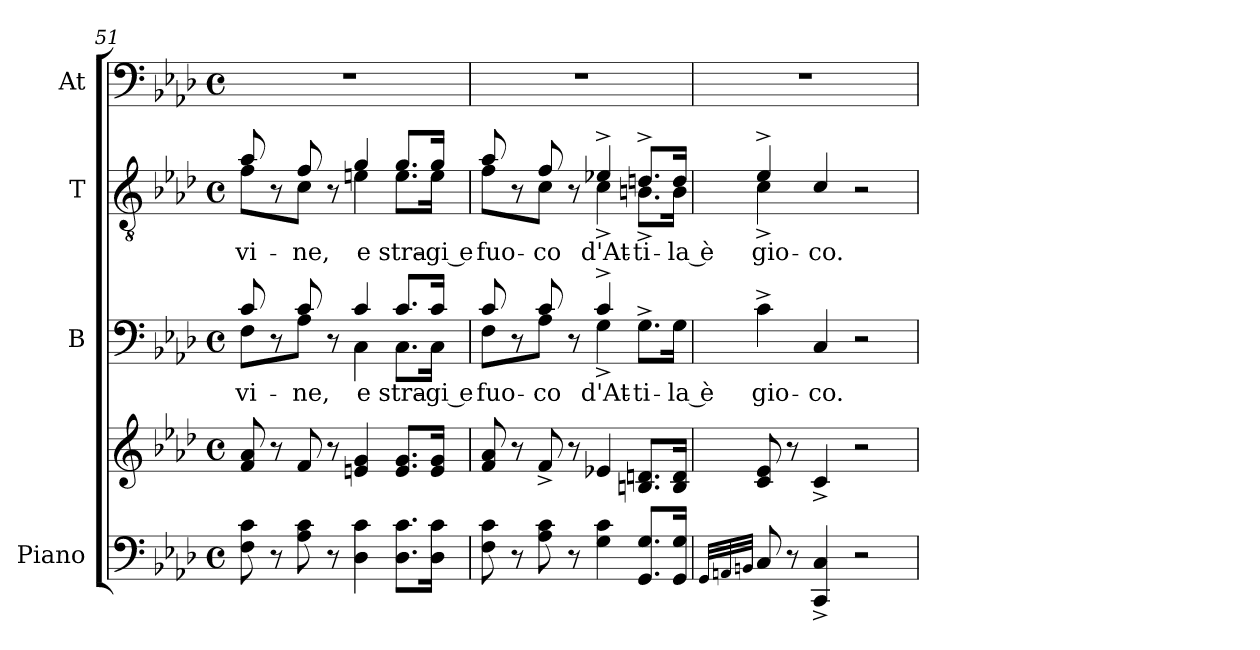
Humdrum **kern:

**kern	**kern	**kern	**text	**kern	**text	**kern
*part4	*part4	*part3	*part3	*part2	*part2	*part1
*staff5	*staff4	*staff3	*staff3	*staff2	*staff2	*staff1
*I"Piano	*	*I"B	*	*I"T	*	*I"At
*I'Pno	*	*I'B	*	*I'T	*	*I'At
!!LO:PB:g=z
*clefF4	*clefG2	*clefF4	*	*clefGv2	*	*clefF4
*k[b-e-a-d-]	*k[b-e-a-d-]	*k[b-e-a-d-]	*	*k[b-e-a-d-]	*	*k[b-e-a-d-]
*M4/4	*M4/4	*M4/4	*	*M4/4	*	*M4/4
*met(c)	*met(c)	*met(c)	*	*met(c)	*	*met(c)
=51	=51	=51	=51	=51	=51	=51
*	*	*^	*	*	*	*
!	!	!	!	!LO:LY:b	!	!LO:LY:b	!
*	*	*	*	*	*^	*	*
8F\ 8c\	8f/ 8a-/	8c!/	8F\L	-vi-	8a-/	8f!\L	-vi-	1r
8r	8r	8r	8ryy	.	8r	8ryy	.	.
!	!	!	!	!LO:LY:b	!	!	!LO:LY:b	!
8A-\ 8c\	8f/	8c!/	8A-\J	-ne,	8f/	8c!\J	-ne,	.
8r	8r	8r	8ryy	.	8r	8ryy	.	.
!	!	!	!	!LO:LY:b	!	!	!LO:LY:b	!
4D-\ 4c\	4en/ 4g/	4c!/	4C\	e	4g/	4en!\	e	.
!	!	!	!	!LO:LY:b	!	!	!LO:LY:b	!
8.D-\ 8.c\L	8.e/ 8.g/L	8.c!/L	8.C\L	stra-	8.g/L	8.e!\L	stra-	.
!	!	!	!	!LO:LY:b	!	!	!LO:LY:b	!
16D-\ 16c\Jk	16e/ 16g/Jk	16c!/Jk	16C\Jk	-gi e	16g/Jk	16e!\Jk	-gi e	.
=52	=52	=52	=52	=52	=52	=52	=52	=52
!	!	!	!	!LO:LY:b	!	!	!LO:LY:b	!
8F\ 8c\	8f/ 8a-/	8c!/	8F\L	fuo-	8a-/	8f!\L	fuo-	1r
8r	8r	8r	8ryy	.	8r	8ryy	.	.
!	!	!	!	!LO:LY:b	!	!	!LO:LY:b	!
8A-\ 8c\	8f^/	8c!/	8A-\J	-co	8f/	8c!\J	-co	.
8r	8r	8r	8ryy	.	8r	8ryy	.	.
!	!	!	!	!LO:LY:b	!	!	!LO:LY:b	!
4G\ 4c\	4e-X/	4c^!/	4G^\	d'At-	4e-X^/	4c^!\	d'At-	.
!	!	!	!	!LO:LY:b	!	!	!LO:LY:b	!
8.GG/ 8.G/L	8.Bn/ 8.dn/L	8.G^\L	4ryy	-ti-	8.dn^/L	8.Bn^!\L	-ti-	.
!	!	!	!	!LO:LY:b	!	!	!LO:LY:b	!
16GG/ 16G/Jk	16B/ 16d/Jk	16G\Jk	.	-la è	16d/Jk	16B!\Jk	-la è	.
*	*	*v	*v	*	*	*	*	*
=53	=53	=53	=53	=53	=53	=53	=53
32qGG/LLL	.	.	.	.	.	.	.
32qAAn/	.	.	.	.	.	.	.
32qBBn/JJJ	.	.	.	.	.	.	.
!	!	!	!LO:LY:b	!	!	!LO:LY:b	!
8C/	8c/ 8e-/	4c^\	gio-	4e-^/	4c^!\	gio-	1r
8r	8r	.	.	.	.	.	.
!	!	!	!LO:LY:b	!	!	!LO:LY:b	!
4CC/^ 4C/^	4c^/	4C/	-co.	4c/	2.ryy	-co.	.
2r	2r	2r	.	2r	.	.	.
*	*	*	*	*v	*v	*	*
=	=	=	=	=	=	=
*-	*-	*-	*-	*-	*-	*-
